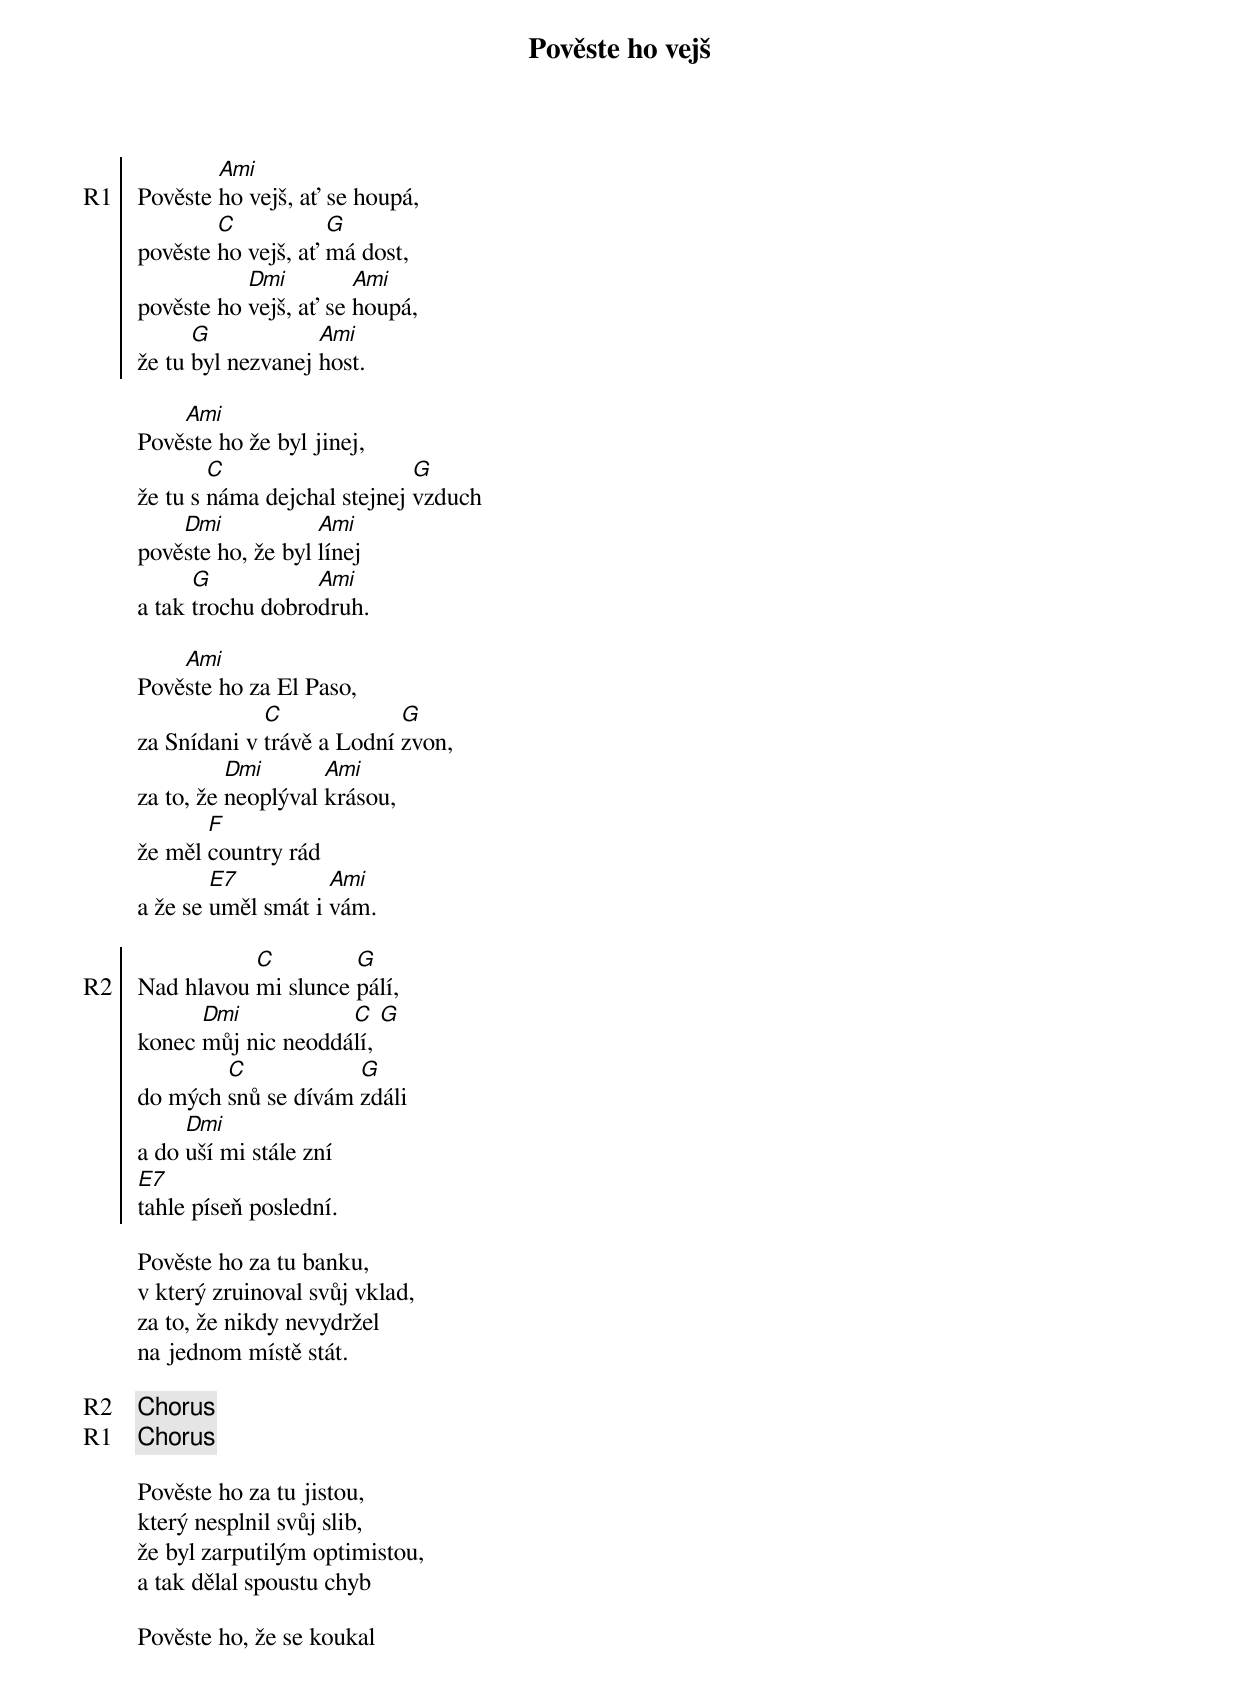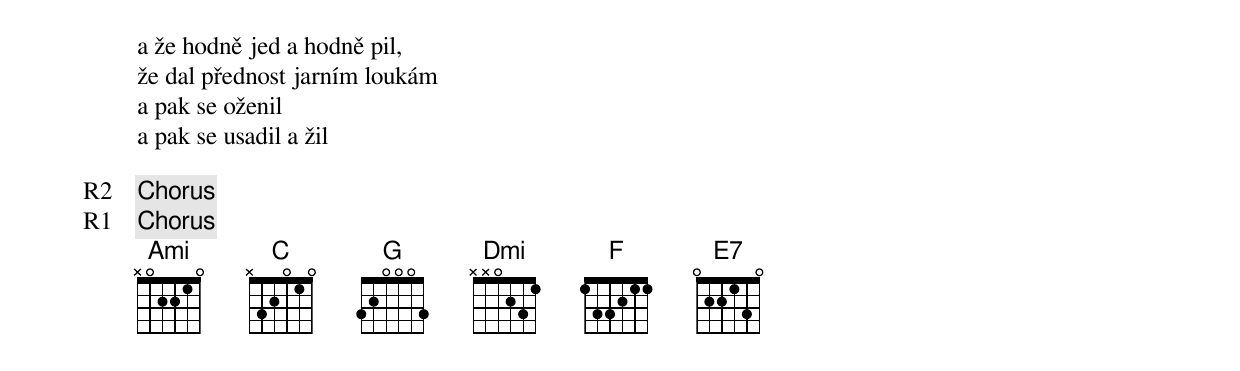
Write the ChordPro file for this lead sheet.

{title: Pověste ho vejš}
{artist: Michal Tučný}
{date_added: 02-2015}
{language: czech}
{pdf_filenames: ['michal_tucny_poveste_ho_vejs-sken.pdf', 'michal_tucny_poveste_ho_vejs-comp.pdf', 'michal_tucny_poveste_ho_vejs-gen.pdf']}
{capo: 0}
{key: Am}
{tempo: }
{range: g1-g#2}
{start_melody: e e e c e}

{start_of_chorus: R1}
Pověste [Ami]ho vejš, ať se houpá,
pověste [C]ho vejš, ať [G]má dost,
pověste ho [Dmi]vejš, ať se [Ami]houpá,
že tu [G]byl nezvanej [Ami]host.
{end_of_chorus}

{start_of_verse}
Pově[Ami]ste ho že byl jinej,
že tu s [C]náma dejchal stejnej [G]vzduch
pově[Dmi]ste ho, že byl [Ami]línej
a tak [G]trochu dobro[Ami]druh.
{end_of_verse}

{start_of_verse}
Pově[Ami]ste ho za El Paso,
za Snídani v [C]trávě a Lodní [G]zvon,
za to, že [Dmi]neoplýval [Ami]krásou,
že měl [F]country rád
a že se [E7]uměl smát i [Ami]vám.
{end_of_verse}

{start_of_chorus: R2}
Nad hlavou [C]mi slunce [G]pálí,
konec [Dmi]můj nic neoddá[C]lí, [G]
do mých [C]snů se dívám [G]zdáli
a do [Dmi]uší mi stále zní
[E7]tahle píseň poslední.
{end_of_chorus}

{start_of_verse}
Pověste ho za tu banku,
v který zruinoval svůj vklad,
za to, že nikdy nevydržel
na jednom místě stát.
{end_of_verse}

{chorus: R2}
{chorus: R1}

{start_of_verse}
Pověste ho za tu jistou,
který nesplnil svůj slib,
že byl zarputilým optimistou,
a tak dělal spoustu chyb
{end_of_verse}

{start_of_verse}
Pověste ho, že se koukal
a že hodně jed a hodně pil,
že dal přednost jarním loukám
a pak se oženil
a pak se usadil a žil
{end_of_verse}

{chorus: R2}
{chorus: R1}
